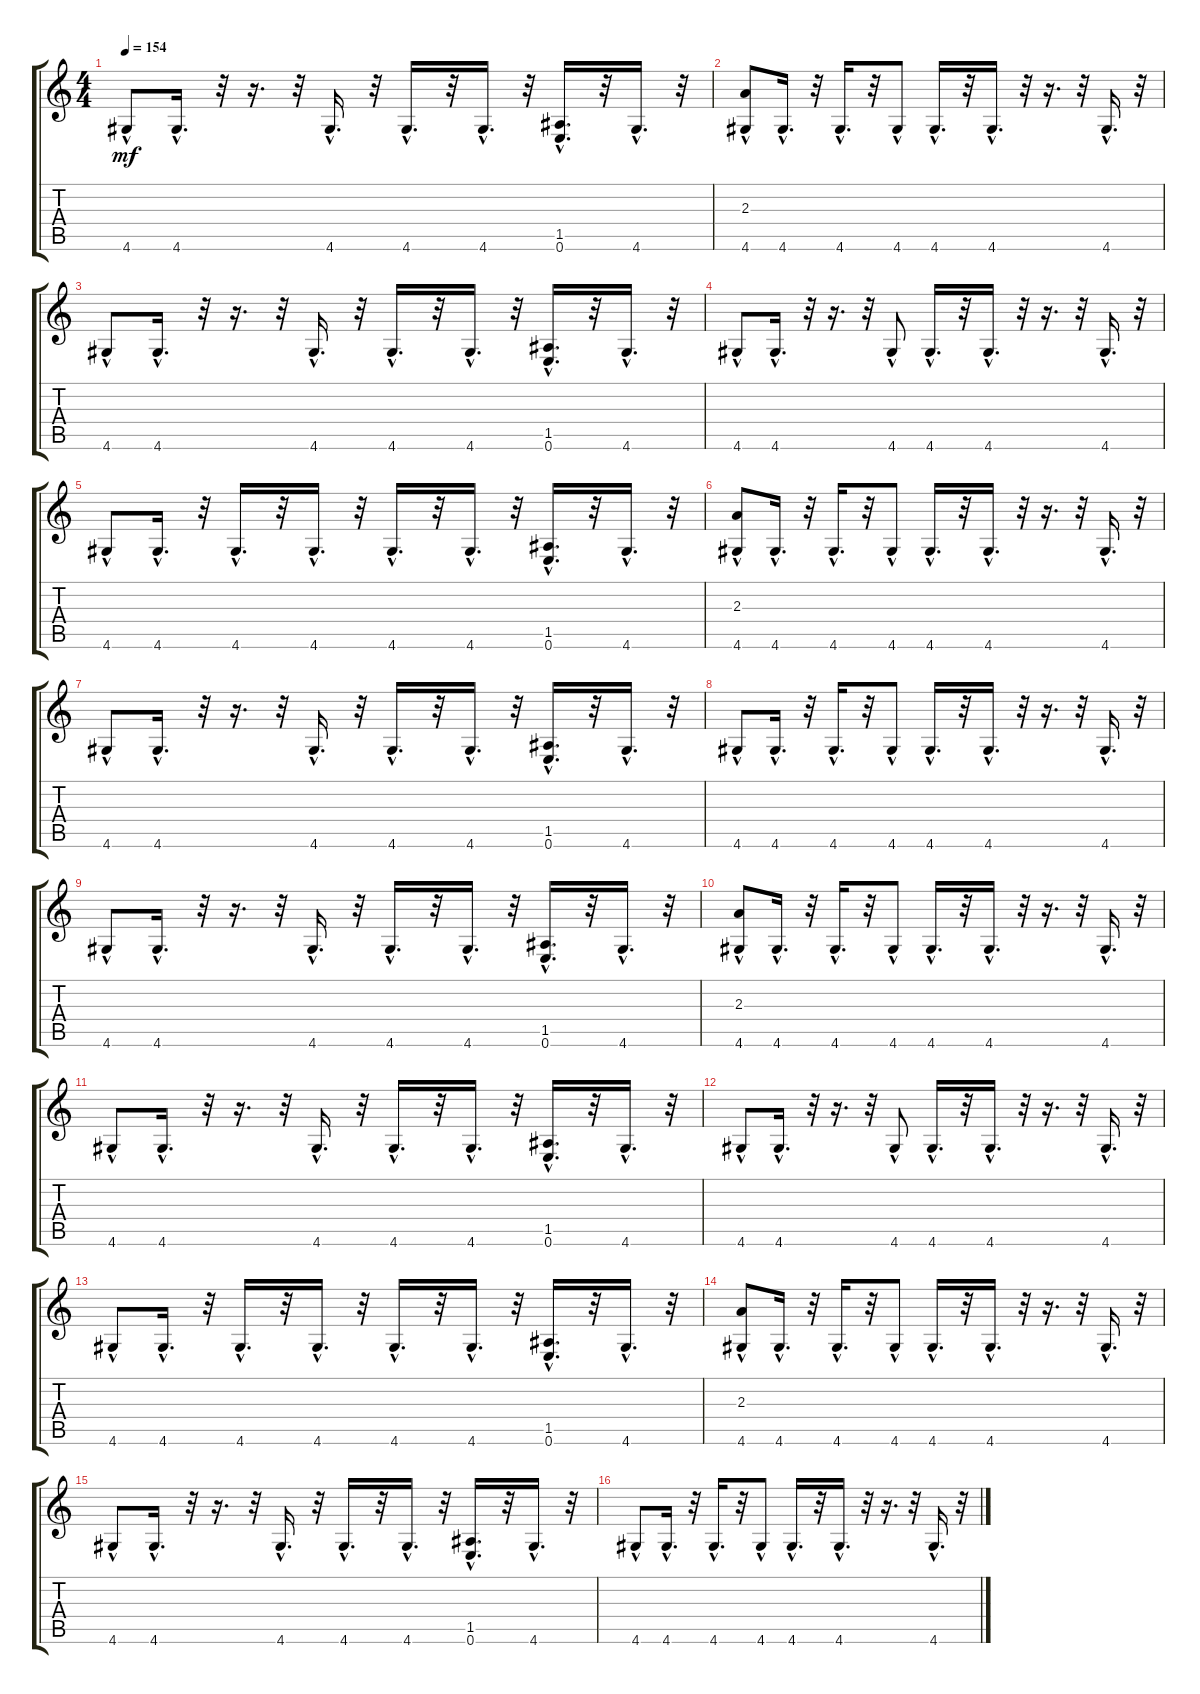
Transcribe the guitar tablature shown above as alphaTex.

\track "" {instrument acousticguitarnylon}
\staff {score tabs}
\tuning (E4 B3 G3 D3 A2 E2) {hide}
\ts (4 4)
\tempo 154
\clef g2
\ks c
4.6{hac}.8{dy mf} 4.6{hac}.16{d} r.32 r.16{d} r.32 4.6{hac}.16{d} r.32 4.6{hac}.16{d} r.32 4.6{hac}.16{d} r.32 (1.5{hac} 0.6{hac}).16{d} r.32 4.6{hac}.16{d} r.32 |
(2.3{hac} 4.6{hac}).8 4.6{hac}.16{d} r.32 4.6{hac}.16{d} r.32 4.6{hac}.8 4.6{hac}.16{d} r.32 4.6{hac}.16{d} r.32 r.16{d} r.32 4.6{hac}.16{d} r.32 |
4.6{hac}.8 4.6{hac}.16{d} r.32 r.16{d} r.32 4.6{hac}.16{d} r.32 4.6{hac}.16{d} r.32 4.6{hac}.16{d} r.32 (1.5{hac} 0.6{hac}).16{d} r.32 4.6{hac}.16{d} r.32 |
4.6{hac}.8 4.6{hac}.16{d} r.32 r.16{d} r.32 4.6{hac}.8 4.6{hac}.16{d} r.32 4.6{hac}.16{d} r.32 r.16{d} r.32 4.6{hac}.16{d} r.32 |
4.6{hac}.8 4.6{hac}.16{d} r.32 4.6{hac}.16{d} r.32 4.6{hac}.16{d} r.32 4.6{hac}.16{d} r.32 4.6{hac}.16{d} r.32 (1.5{hac} 0.6{hac}).16{d} r.32 4.6{hac}.16{d} r.32 |
(2.3{hac} 4.6{hac}).8 4.6{hac}.16{d} r.32 4.6{hac}.16{d} r.32 4.6{hac}.8 4.6{hac}.16{d} r.32 4.6{hac}.16{d} r.32 r.16{d} r.32 4.6{hac}.16{d} r.32 |
4.6{hac}.8 4.6{hac}.16{d} r.32 r.16{d} r.32 4.6{hac}.16{d} r.32 4.6{hac}.16{d} r.32 4.6{hac}.16{d} r.32 (1.5{hac} 0.6{hac}).16{d} r.32 4.6{hac}.16{d} r.32 |
4.6{hac}.8 4.6{hac}.16{d} r.32 4.6{hac}.16{d} r.32 4.6{hac}.8 4.6{hac}.16{d} r.32 4.6{hac}.16{d} r.32 r.16{d} r.32 4.6{hac}.16{d} r.32 |
4.6{hac}.8 4.6{hac}.16{d} r.32 r.16{d} r.32 4.6{hac}.16{d} r.32 4.6{hac}.16{d} r.32 4.6{hac}.16{d} r.32 (1.5{hac} 0.6{hac}).16{d} r.32 4.6{hac}.16{d} r.32 |
(2.3{hac} 4.6{hac}).8 4.6{hac}.16{d} r.32 4.6{hac}.16{d} r.32 4.6{hac}.8 4.6{hac}.16{d} r.32 4.6{hac}.16{d} r.32 r.16{d} r.32 4.6{hac}.16{d} r.32 |
4.6{hac}.8 4.6{hac}.16{d} r.32 r.16{d} r.32 4.6{hac}.16{d} r.32 4.6{hac}.16{d} r.32 4.6{hac}.16{d} r.32 (1.5{hac} 0.6{hac}).16{d} r.32 4.6{hac}.16{d} r.32 |
4.6{hac}.8 4.6{hac}.16{d} r.32 r.16{d} r.32 4.6{hac}.8 4.6{hac}.16{d} r.32 4.6{hac}.16{d} r.32 r.16{d} r.32 4.6{hac}.16{d} r.32 |
4.6{hac}.8 4.6{hac}.16{d} r.32 4.6{hac}.16{d} r.32 4.6{hac}.16{d} r.32 4.6{hac}.16{d} r.32 4.6{hac}.16{d} r.32 (1.5{hac} 0.6{hac}).16{d} r.32 4.6{hac}.16{d} r.32 |
(2.3{hac} 4.6{hac}).8 4.6{hac}.16{d} r.32 4.6{hac}.16{d} r.32 4.6{hac}.8 4.6{hac}.16{d} r.32 4.6{hac}.16{d} r.32 r.16{d} r.32 4.6{hac}.16{d} r.32 |
4.6{hac}.8 4.6{hac}.16{d} r.32 r.16{d} r.32 4.6{hac}.16{d} r.32 4.6{hac}.16{d} r.32 4.6{hac}.16{d} r.32 (1.5{hac} 0.6{hac}).16{d} r.32 4.6{hac}.16{d} r.32 |
4.6{hac}.8 4.6{hac}.16{d} r.32 4.6{hac}.16{d} r.32 4.6{hac}.8 4.6{hac}.16{d} r.32 4.6{hac}.16{d} r.32 r.16{d} r.32 4.6{hac}.16{d} r.32
